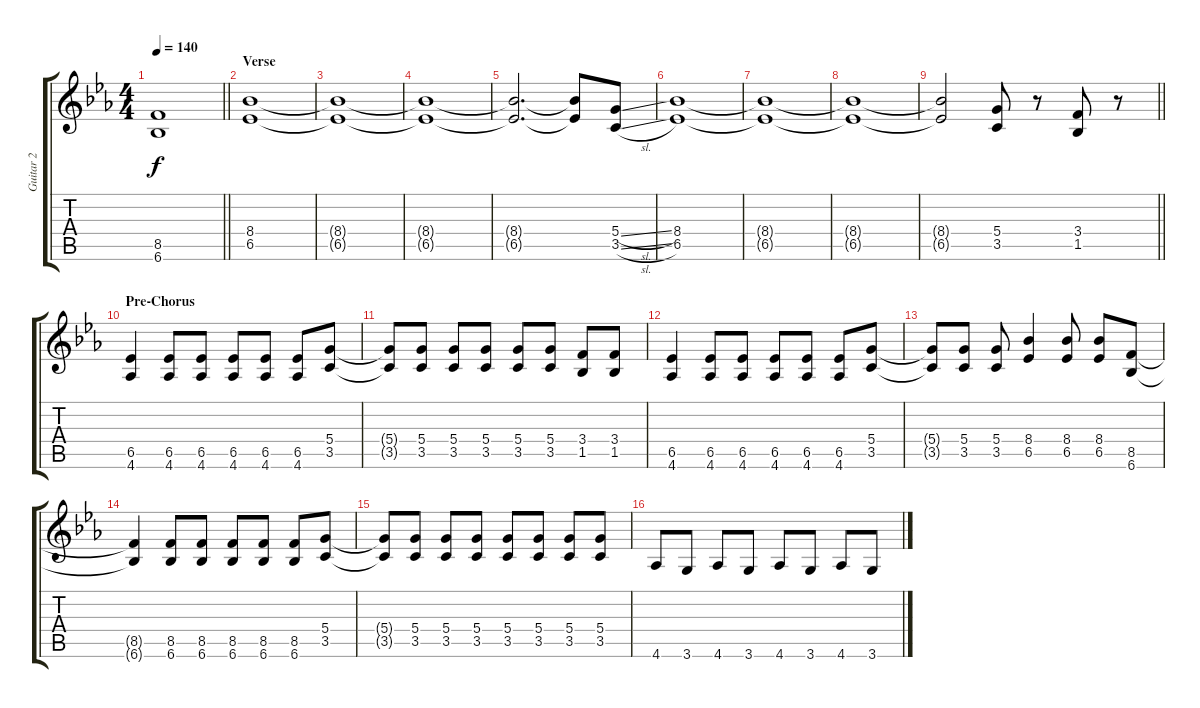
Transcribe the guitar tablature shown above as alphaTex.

\track ("Guitar 2" "Guitar 2") {instrument distortionguitar}
\staff {score tabs}
\tuning (E4 B3 G3 D3 A2 E2) {hide}
\ts (4 4)
\tempo 140
\clef g2
\barLineRight lightlight
\ks eb
(8.5{t} 6.6{t}).1{dy f} |
\section ("" "Verse")
(8.4 6.5).1 |
(8.4{t} 6.5{t}).1 |
(8.4{t} 6.5{t}).1 |
(8.4{t} 6.5{t}).2{d} (8.4{t} 6.5{t}).8 (5.4{sl} 3.5{sl}).8 |
(8.4 6.5).1 |
(8.4{t} 6.5{t}).1 |
(8.4{t} 6.5{t}).1 |
\barLineRight lightlight
(8.4{t} 6.5{t}).2 (5.4 3.5).8 r.8 (3.4 1.5).8 r.8 |
\section ("" "Pre-Chorus")
(6.5 4.6).4 (6.5 4.6).8 (6.5 4.6).8 (6.5 4.6).8 (6.5 4.6).8 (6.5 4.6).8 (5.4 3.5).8 |
(5.4{t} 3.5{t}).8 (5.4 3.5).8 (5.4 3.5).8 (5.4 3.5).8 (5.4 3.5).8 (5.4 3.5).8 (3.4 1.5).8 (3.4 1.5).8 |
(6.5 4.6).4 (6.5 4.6).8 (6.5 4.6).8 (6.5 4.6).8 (6.5 4.6).8 (6.5 4.6).8 (5.4 3.5).8 |
(5.4{t} 3.5{t}).8 (5.4 3.5).8 (5.4 3.5).8 (8.4 6.5).4 (8.4 6.5).8 (8.4 6.5).8 (8.5 6.6).8 |
(8.5{t} 6.6{t}).4 (8.5 6.6).8 (8.5 6.6).8 (8.5 6.6).8 (8.5 6.6).8 (8.5 6.6).8 (5.4 3.5).8 |
(5.4{t} 3.5{t}).8 (5.4 3.5).8 (5.4 3.5).8 (5.4 3.5).8 (5.4 3.5).8 (5.4 3.5).8 (5.4 3.5).8 (5.4 3.5).8 |
4.6.8 3.6.8 4.6.8 3.6.8 4.6.8 3.6.8 4.6.8 3.6.8
